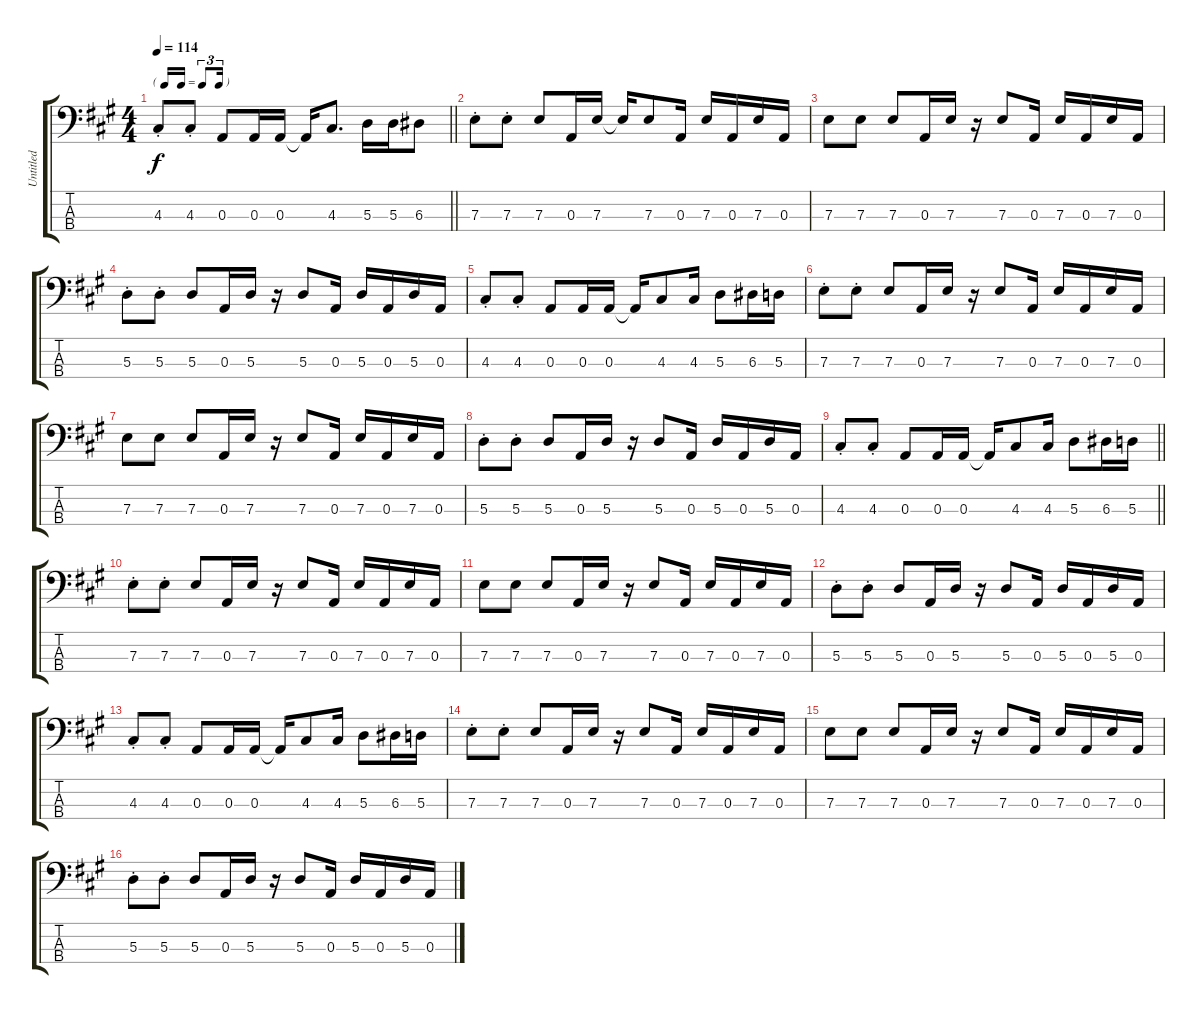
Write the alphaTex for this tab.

\track ("Untitled" "Untitled") {instrument electricbassfinger}
\staff {score tabs}
\tuning (G2 D2 A1 E1) {hide}
\ts (4 4)
\tf triplet16th
\tempo 114
\clef f4
\barLineRight lightlight
\ks a
4.3{st}.8{dy f} 4.3{st}.8 0.3.8 0.3.16 0.3.16 0.3{t}.16 4.3.8{d} 5.3.16 5.3.16 6.3.8 |
7.3{st}.8 7.3{st}.8 7.3.8 0.3.16 7.3.16 7.3{t}.16 7.3.8 0.3.16 7.3.16 0.3.16 7.3.16 0.3.16 |
7.3.8 7.3.8 7.3.8 0.3.16 7.3.16 r.16 7.3.8 0.3.16 7.3.16 0.3.16 7.3.16 0.3.16 |
5.3{st}.8 5.3{st}.8 5.3.8 0.3.16 5.3.16 r.16 5.3.8 0.3.16 5.3.16 0.3.16 5.3.16 0.3.16 |
4.3{st}.8 4.3{st}.8 0.3.8 0.3.16 0.3.16 0.3{t}.16 4.3.8 4.3.16 5.3.8 6.3.16 5.3.16 |
7.3{st}.8 7.3{st}.8 7.3.8 0.3.16 7.3.16 r.16 7.3.8 0.3.16 7.3.16 0.3.16 7.3.16 0.3.16 |
7.3.8 7.3.8 7.3.8 0.3.16 7.3.16 r.16 7.3.8 0.3.16 7.3.16 0.3.16 7.3.16 0.3.16 |
5.3{st}.8 5.3{st}.8 5.3.8 0.3.16 5.3.16 r.16 5.3.8 0.3.16 5.3.16 0.3.16 5.3.16 0.3.16 |
\barLineRight lightlight
4.3{st}.8 4.3{st}.8 0.3.8 0.3.16 0.3.16 0.3{t}.16 4.3.8 4.3.16 5.3.8 6.3.16 5.3.16 |
7.3{st}.8 7.3{st}.8 7.3.8 0.3.16 7.3.16 r.16 7.3.8 0.3.16 7.3.16 0.3.16 7.3.16 0.3.16 |
7.3.8 7.3.8 7.3.8 0.3.16 7.3.16 r.16 7.3.8 0.3.16 7.3.16 0.3.16 7.3.16 0.3.16 |
5.3{st}.8 5.3{st}.8 5.3.8 0.3.16 5.3.16 r.16 5.3.8 0.3.16 5.3.16 0.3.16 5.3.16 0.3.16 |
4.3{st}.8 4.3{st}.8 0.3.8 0.3.16 0.3.16 0.3{t}.16 4.3.8 4.3.16 5.3.8 6.3.16 5.3.16 |
7.3{st}.8 7.3{st}.8 7.3.8 0.3.16 7.3.16 r.16 7.3.8 0.3.16 7.3.16 0.3.16 7.3.16 0.3.16 |
7.3.8 7.3.8 7.3.8 0.3.16 7.3.16 r.16 7.3.8 0.3.16 7.3.16 0.3.16 7.3.16 0.3.16 |
5.3{st}.8 5.3{st}.8 5.3.8 0.3.16 5.3.16 r.16 5.3.8 0.3.16 5.3.16 0.3.16 5.3.16 0.3.16
